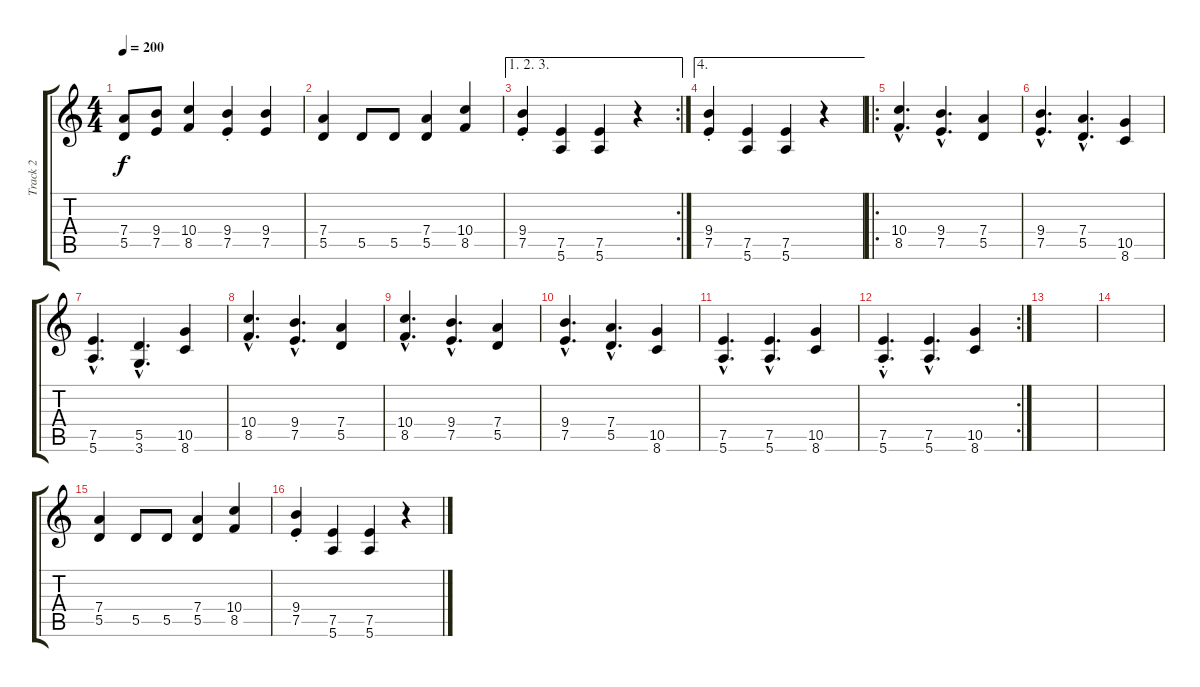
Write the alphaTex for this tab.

\track ("Track 2" "Track 2") {instrument distortionguitar}
\staff {score tabs}
\tuning (E4 B3 G3 D3 A2 E2) {hide}
\ts (4 4)
\tempo 200
\clef g2
\ks c
(7.4 5.5).8{dy f} (9.4 7.5).8 (10.4 8.5).4 (9.4{st} 7.5{st}).4 (9.4 7.5).4 |
(7.4 5.5).4 5.5.8 5.5.8 (7.4 5.5).4 (10.4 8.5).4 |
\ae (1 2 3)
\rc 2
(9.4{st} 7.5{st}).4 (7.5 5.6).4 (7.5 5.6).4 r.4 |
\ae 4
(9.4{st} 7.5{st}).4 (7.5 5.6).4 (7.5 5.6).4 r.4 |
\ro
(10.4{hac} 8.5{hac}).4{d} (9.4{hac} 7.5{hac}).4{d} (7.4 5.5).4 |
(9.4{hac} 7.5{hac}).4{d} (7.4{hac} 5.5{hac}).4{d} (10.5 8.6).4 |
(7.5{hac} 5.6{hac}).4{d} (5.5{hac} 3.6{hac}).4{d} (10.5 8.6).4 |
(10.4{hac} 8.5{hac}).4{d} (9.4{hac} 7.5{hac}).4{d} (7.4 5.5).4 |
(10.4{hac} 8.5{hac}).4{d} (9.4{hac} 7.5{hac}).4{d} (7.4 5.5).4 |
(9.4{hac} 7.5{hac}).4{d} (7.4{hac} 5.5{hac}).4{d} (10.5 8.6).4 |
(7.5{hac} 5.6{hac}).4{d} (7.5{hac} 5.6{hac}).4{d} (10.5 8.6).4 |
\rc 2
(7.5{hac st} 5.6{hac st}).4{d} (7.5{hac} 5.6{hac}).4{d} (10.5 8.6).4 |
|
|
(7.4 5.5).4 5.5.8 5.5.8 (7.4 5.5).4 (10.4 8.5).4 |
(9.4{st} 7.5{st}).4 (7.5 5.6).4 (7.5 5.6).4 r.4
